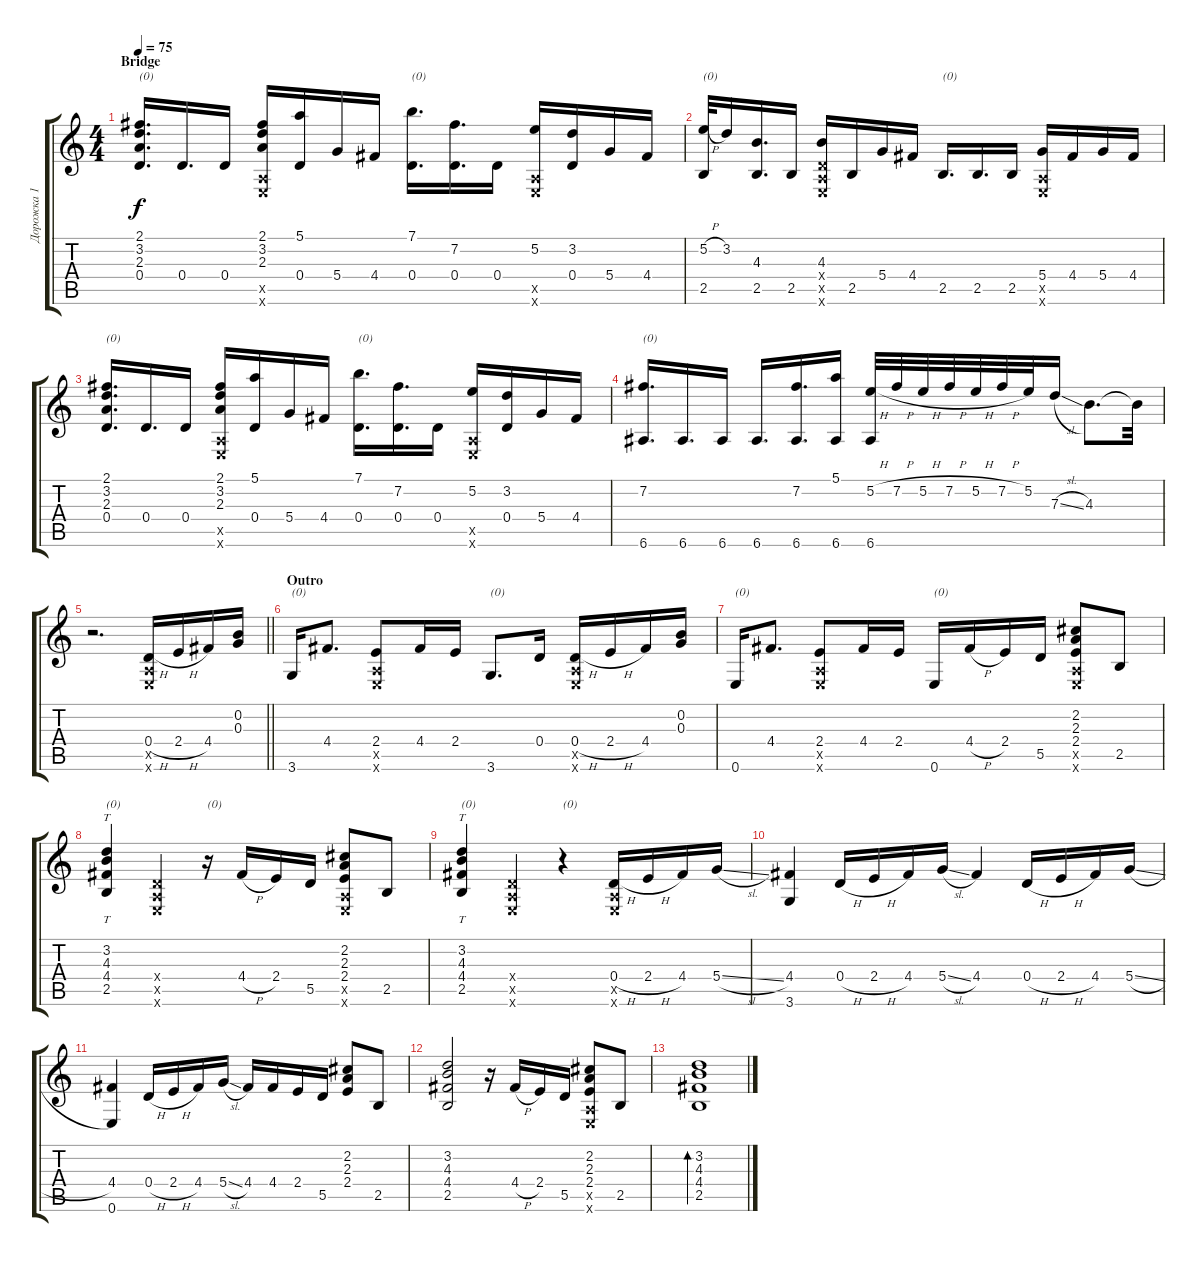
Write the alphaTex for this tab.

\track ("Дорожка 1" "Дорожка 1") {instrument acousticguitarsteel}
\staff {score tabs}
\tuning (E4 B3 G3 D3 A2 E2) {hide}
\ts (4 4)
\section ("" "Bridge")
\tempo 75
\clef g2
\ks c
(2.1 3.2 2.3 0.4).16{d txt "(0)" dy f} 0.4.16{d} 0.4.16 (2.1 3.2 2.3 0.5{x} 0.6{x}).16 (5.1 0.4).16 5.4.16 4.4.16 (7.1 0.4).16{d txt "(0)"} (7.2 0.4).16{d} 0.4.16 (5.2 0.5{x} 0.6{x}).16 (3.2 0.4).16 5.4.16 4.4.16 |
(5.2{h} 2.5).32{txt "(0)"} 3.2.16 (4.3 2.5).16{d} 2.5.16 (4.3 0.4{x} 0.5{x} 0.6{x}).16 2.5.16 5.4.16 4.4.16 2.5.16{d txt "(0)"} 2.5.16{d} 2.5.16 (5.4 0.5{x} 0.6{x}).16 4.4.16 5.4.16 4.4.16 |
(2.1 3.2 2.3 0.4).16{d txt "(0)"} 0.4.16{d} 0.4.16 (2.1 3.2 2.3 0.5{x} 0.6{x}).16 (5.1 0.4).16 5.4.16 4.4.16 (7.1 0.4).16{d txt "(0)"} (7.2 0.4).16{d} 0.4.16 (5.2 0.5{x} 0.6{x}).16 (3.2 0.4).16 5.4.16 4.4.16 |
(7.2 6.6).16{d txt "(0)"} 6.6.16{d} 6.6.16 6.6.16{d} (7.2 6.6).16{d} (5.1 6.6).16 (5.2{h} 6.6).32 7.2{h}.32 5.2{h}.32 7.2{h}.32 5.2{h}.32 7.2{h}.32 5.2.32 7.3{sl}.16 4.3.8{d} 4.3{t}.32 |
\barLineRight lightlight
r.2{d} (0.4{h} 0.5{x} 0.6{x}).16 2.4{h}.16 4.4.16 (0.2 0.3).16 |
\section ("" "Outro")
3.6.16{txt "(0)"} 4.4.8{d} (2.4 0.5{x} 0.6{x}).8 4.4.16 2.4.16 3.6.8{d txt "(0)"} 0.4.16 (0.4{h} 0.5{x} 0.6{x}).16 2.4{h}.16 4.4.16 (0.2 0.3).16 |
0.6.16{txt "(0)"} 4.4.8{d} (2.4 0.5{x} 0.6{x}).8 4.4.16 2.4.16 0.6.16{txt "(0)"} 4.4{h}.16 2.4.16 5.5.16 (2.2 2.3 2.4 0.5{x} 0.6{x}).8 2.5.8 |
(3.2 4.3 4.4 2.5).4{tt txt "(0)"} (0.4{x} 0.5{x} 0.6{x}).4 r.16{txt "(0)"} 4.4{h}.16 2.4.16 5.5.16 (2.2 2.3 2.4 0.5{x} 0.6{x}).8 2.5.8 |
(3.2 4.3 4.4 2.5).4{tt txt "(0)"} (0.4{x} 0.5{x} 0.6{x}).4 r.4{txt "(0)"} (0.4{h} 0.5{x} 0.6{x}).16 2.4{h}.16 4.4.16 5.4{sl}.16 |
(4.4 3.6).4 0.4{h}.16 2.4{h}.16 4.4.16 5.4{sl}.16 4.4.4 0.4{h}.16 2.4{h}.16 4.4.16 5.4{sl}.16 |
(4.4 0.6).4 0.4{h}.16 2.4{h}.16 4.4.16 5.4{sl}.16 4.4.16 4.4.16 2.4.16 5.5.16 (2.2 2.3 2.4).8 2.5.8 |
(3.2 4.3 4.4 2.5).2 r.16 4.4{h}.16 2.4.16 5.5.16 (2.2 2.3 2.4 0.5{x} 0.6{x}).8 2.5.8 |
(3.2 4.3 4.4 2.5).1{bd 60}
